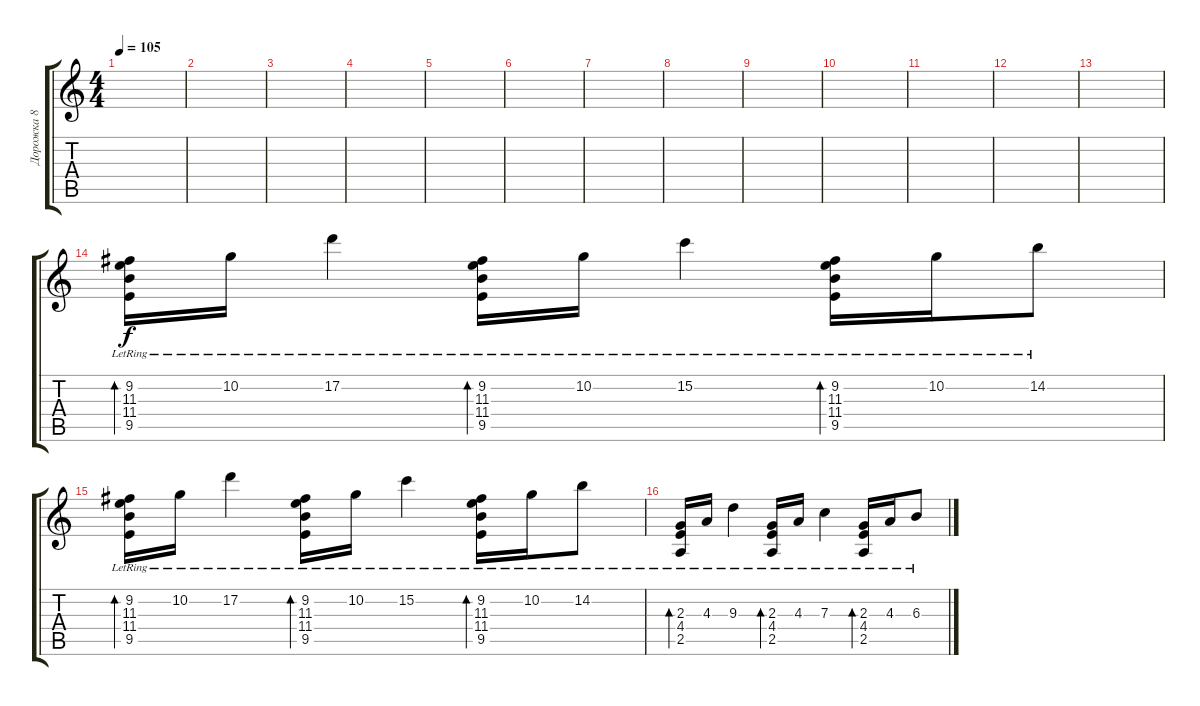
\track ("Дорожка 8" "Дорожка 8") {instrument acousticguitarsteel}
\staff {score tabs}
\tuning (D4 A3 F3 C3 G2 D2) {hide}
\ts (4 4)
\tempo 105
\clef g2
\ks c
|
|
|
|
|
|
|
|
|
|
|
|
|
(9.2{lr} 11.3{lr} 11.4{lr} 9.5{lr}).16{bd 120} 10.2{lr}.16 17.2{lr}.4 (9.2{lr} 11.3{lr} 11.4{lr} 9.5{lr}).16{bd 120} 10.2{lr}.16 15.2{lr}.4 (9.2{lr} 11.3{lr} 11.4{lr} 9.5{lr}).16{bd 120} 10.2{lr}.16 14.2{lr}.8 |
(9.2{lr} 11.3{lr} 11.4{lr} 9.5{lr}).16{bd 120} 10.2{lr}.16 17.2{lr}.4 (9.2{lr} 11.3{lr} 11.4{lr} 9.5{lr}).16{bd 120} 10.2{lr}.16 15.2{lr}.4 (9.2{lr} 11.3{lr} 11.4{lr} 9.5{lr}).16{bd 120} 10.2{lr}.16 14.2{lr}.8 |
(2.3{lr} 4.4{lr} 2.5{lr}).16{bd 60} 4.3{lr}.16 9.3{lr}.4 (2.3{lr} 4.4{lr} 2.5{lr}).16{bd 60} 4.3{lr}.16 7.3{lr}.4 (2.3{lr} 4.4{lr} 2.5{lr}).16{bd 60} 4.3{lr}.16 6.3{lr}.8
